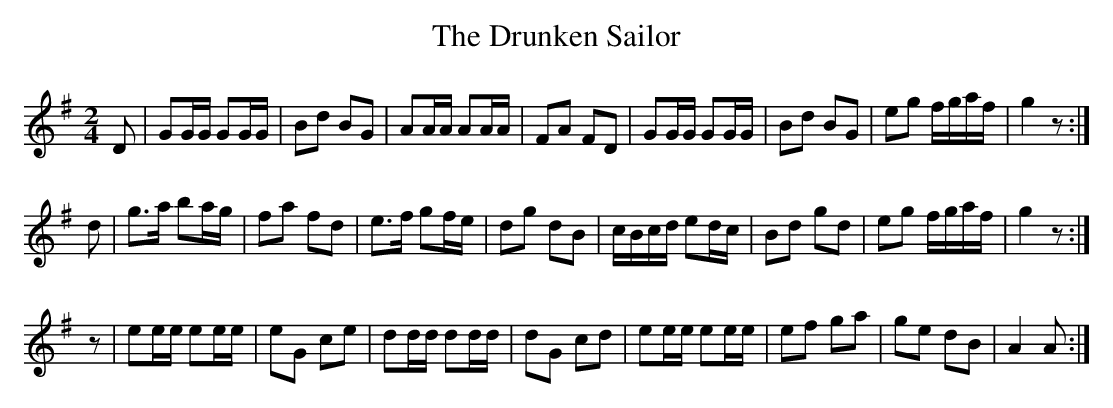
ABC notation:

X:1
T:The Drunken Sailor
M:2/4
L:1/8
K:G
D|GG/G/ GG/G/|Bd BG|AA/A/ AA/A/|FA FD|GG/G/    GG/G/|Bd BG|eg f/g/a/f/|g2 z:|
d|g>a   ba/g/|fa fd|e>f   gf/e/|dg dB|c/B/c/d/ ed/c/|Bd gd|eg f/g/a/f/|g2 z:|
z|ee/e/ ee/e/|eG ce|dd/d/ dd/d/|dG cd|ee/e/    ee/e/|ef ga|ge dB      |A2 A:|
